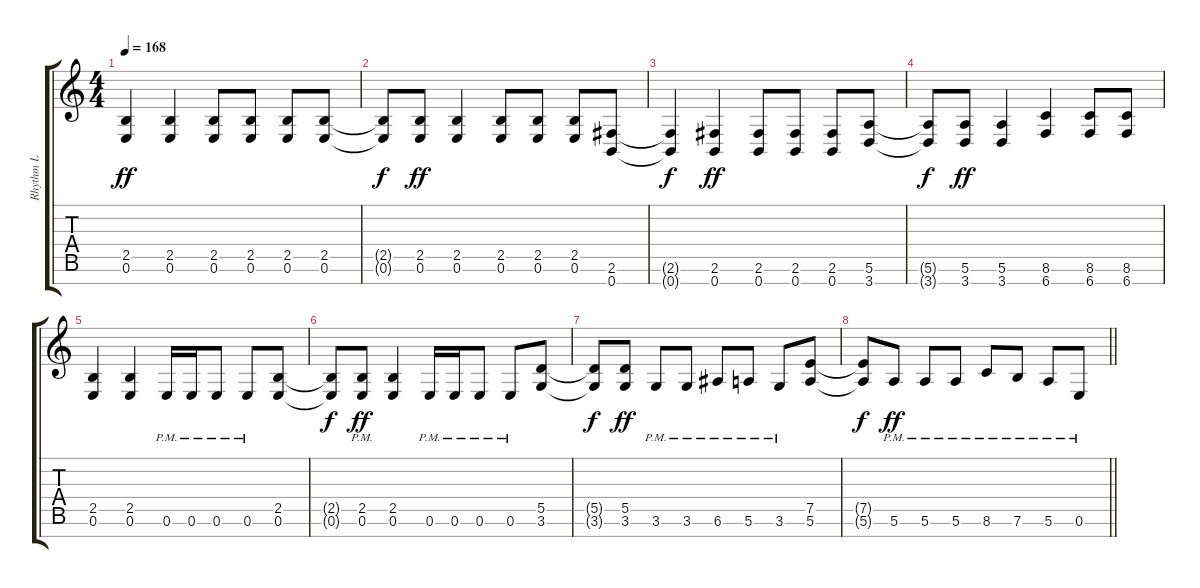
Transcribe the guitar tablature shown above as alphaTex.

\track ("Rhythm L" "Rhythm L") {instrument distortionguitar}
\staff {score tabs}
\tuning (E4 B3 G3 D3 A2 E2 B1) {hide}
\ts (4 4)
\tempo 168
\clef g2
\ks c
(2.5 0.6).4{dy ff} (2.5 0.6).4 (2.5 0.6).8 (2.5 0.6).8 (2.5 0.6).8 (2.5 0.6).8 |
(2.5{t} 0.6{t}).8{dy f} (2.5 0.6).8{dy ff} (2.5 0.6).4 (2.5 0.6).8 (2.5 0.6).8 (2.5 0.6).8 (2.6 0.7).8 |
(2.6{t} 0.7{t}).4{dy f} (2.6 0.7).4{dy ff} (2.6 0.7).8 (2.6 0.7).8 (2.6 0.7).8 (5.6 3.7).8 |
(5.6{t} 3.7{t}).8{dy f} (5.6 3.7).8{dy ff} (5.6 3.7).4 (8.6 6.7).4 (8.6 6.7).8 (8.6 6.7).8 |
(2.5 0.6).4 (2.5 0.6).4 0.6{pm}.16 0.6{pm}.16 0.6{pm}.8 0.6{pm}.8 (2.5 0.6).8 |
(2.5{t} 0.6{t}).8{dy f} (2.5{pm} 0.6{pm}).8{dy ff} (2.5 0.6).4 0.6{pm}.16 0.6{pm}.16 0.6{pm}.8 0.6{pm}.8 (5.5 3.6).8 |
(5.5{t} 3.6{t}).8{dy f} (5.5 3.6).8{dy ff} 3.6{pm}.8 3.6{pm}.8 6.6{pm}.8 5.6{pm}.8 3.6{pm}.8 (7.5 5.6).8 |
\barLineRight lightlight
(7.5{t} 5.6{t}).8{dy f} 5.6{pm}.8{dy ff} 5.6{pm}.8 5.6{pm}.8 8.6{pm}.8 7.6{pm}.8 5.6{pm}.8 0.6{pm}.8
